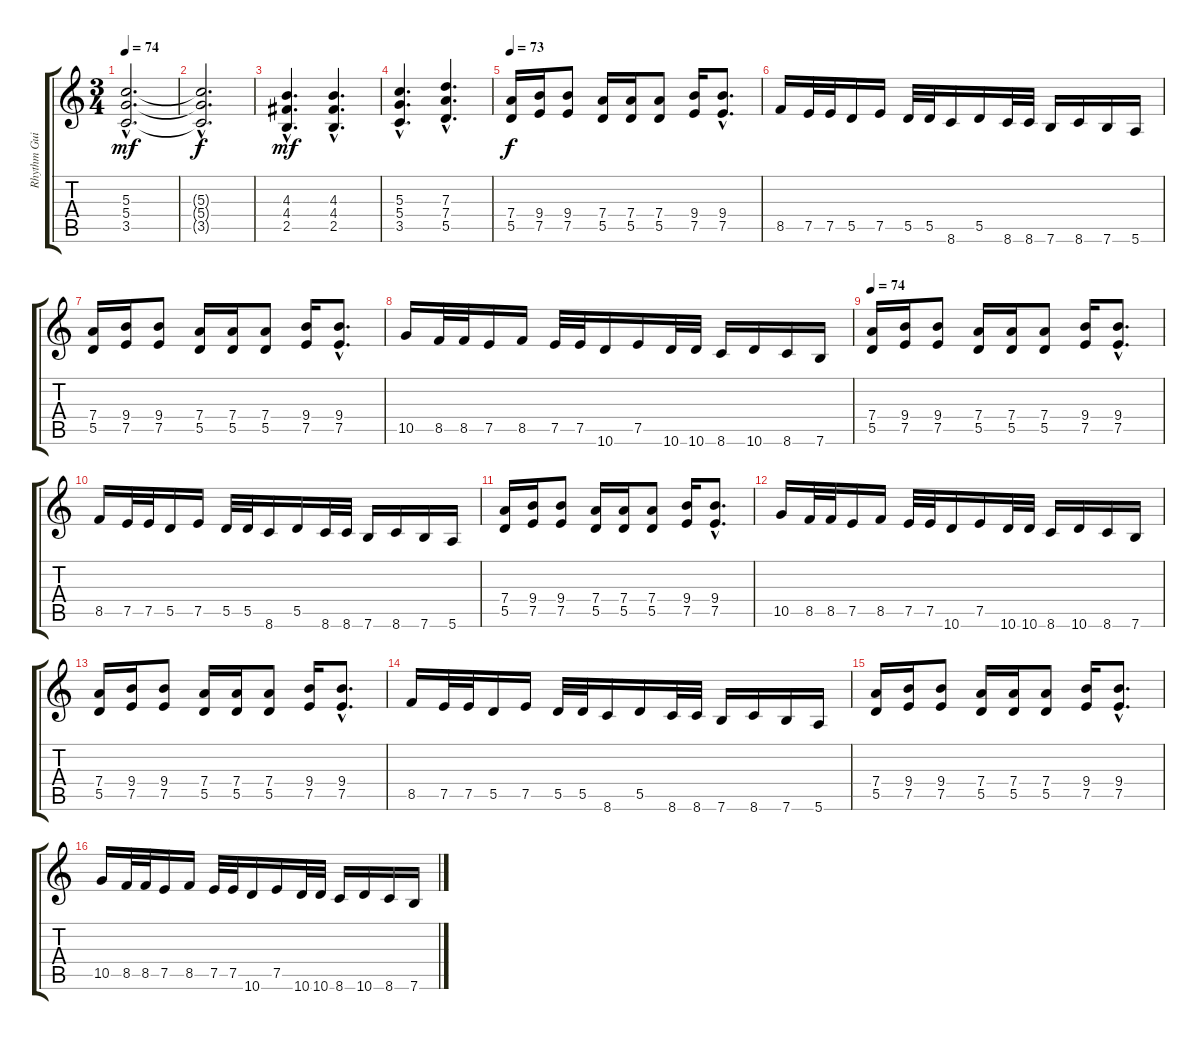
\track ("Rhythm Guitar (right)" "Rhythm Gui") {instrument overdrivenguitar}
\staff {score tabs}
\tuning (E4 B3 G3 D3 A2 E2) {hide}
\ts (3 4)
\tempo 74
\clef g2
\ks c
(5.3{hac} 5.4{hac} 3.5{hac}).2{d dy mf} |
(5.3{hac t} 5.4{hac t} 3.5{hac t}).2{d dy f} |
(4.3{hac} 4.4{hac} 2.5{hac}).4{d dy mf} (4.3{hac} 4.4{hac} 2.5{hac}).4{d} |
(5.3{hac} 5.4{hac} 3.5{hac}).4{d} (7.3{hac} 7.4{hac} 5.5{hac}).4{d} |
\tempo 73
(7.4 5.5).16{dy f} (9.4 7.5).16 (9.4 7.5).8 (7.4 5.5).16 (7.4 5.5).16 (7.4 5.5).8 (9.4 7.5).16 (9.4{hac} 7.5{hac}).8{d} |
8.5.16 7.5.32 7.5.32 5.5.16 7.5.16 5.5.32 5.5.32 8.6.16 5.5.16 8.6.32 8.6.32 7.6.16 8.6.16 7.6.16 5.6.16 |
(7.4 5.5).16 (9.4 7.5).16 (9.4 7.5).8 (7.4 5.5).16 (7.4 5.5).16 (7.4 5.5).8 (9.4 7.5).16 (9.4{hac} 7.5{hac}).8{d} |
10.5.16 8.5.32 8.5.32 7.5.16 8.5.16 7.5.32 7.5.32 10.6.16 7.5.16 10.6.32 10.6.32 8.6.16 10.6.16 8.6.16 7.6.16 |
\tempo 74
(7.4 5.5).16 (9.4 7.5).16 (9.4 7.5).8 (7.4 5.5).16 (7.4 5.5).16 (7.4 5.5).8 (9.4 7.5).16 (9.4{hac} 7.5{hac}).8{d} |
8.5.16 7.5.32 7.5.32 5.5.16 7.5.16 5.5.32 5.5.32 8.6.16 5.5.16 8.6.32 8.6.32 7.6.16 8.6.16 7.6.16 5.6.16 |
(7.4 5.5).16 (9.4 7.5).16 (9.4 7.5).8 (7.4 5.5).16 (7.4 5.5).16 (7.4 5.5).8 (9.4 7.5).16 (9.4{hac} 7.5{hac}).8{d} |
10.5.16 8.5.32 8.5.32 7.5.16 8.5.16 7.5.32 7.5.32 10.6.16 7.5.16 10.6.32 10.6.32 8.6.16 10.6.16 8.6.16 7.6.16 |
(7.4 5.5).16 (9.4 7.5).16 (9.4 7.5).8 (7.4 5.5).16 (7.4 5.5).16 (7.4 5.5).8 (9.4 7.5).16 (9.4{hac} 7.5{hac}).8{d} |
8.5.16 7.5.32 7.5.32 5.5.16 7.5.16 5.5.32 5.5.32 8.6.16 5.5.16 8.6.32 8.6.32 7.6.16 8.6.16 7.6.16 5.6.16 |
(7.4 5.5).16 (9.4 7.5).16 (9.4 7.5).8 (7.4 5.5).16 (7.4 5.5).16 (7.4 5.5).8 (9.4 7.5).16 (9.4{hac} 7.5{hac}).8{d} |
10.5.16 8.5.32 8.5.32 7.5.16 8.5.16 7.5.32 7.5.32 10.6.16 7.5.16 10.6.32 10.6.32 8.6.16 10.6.16 8.6.16 7.6.16
